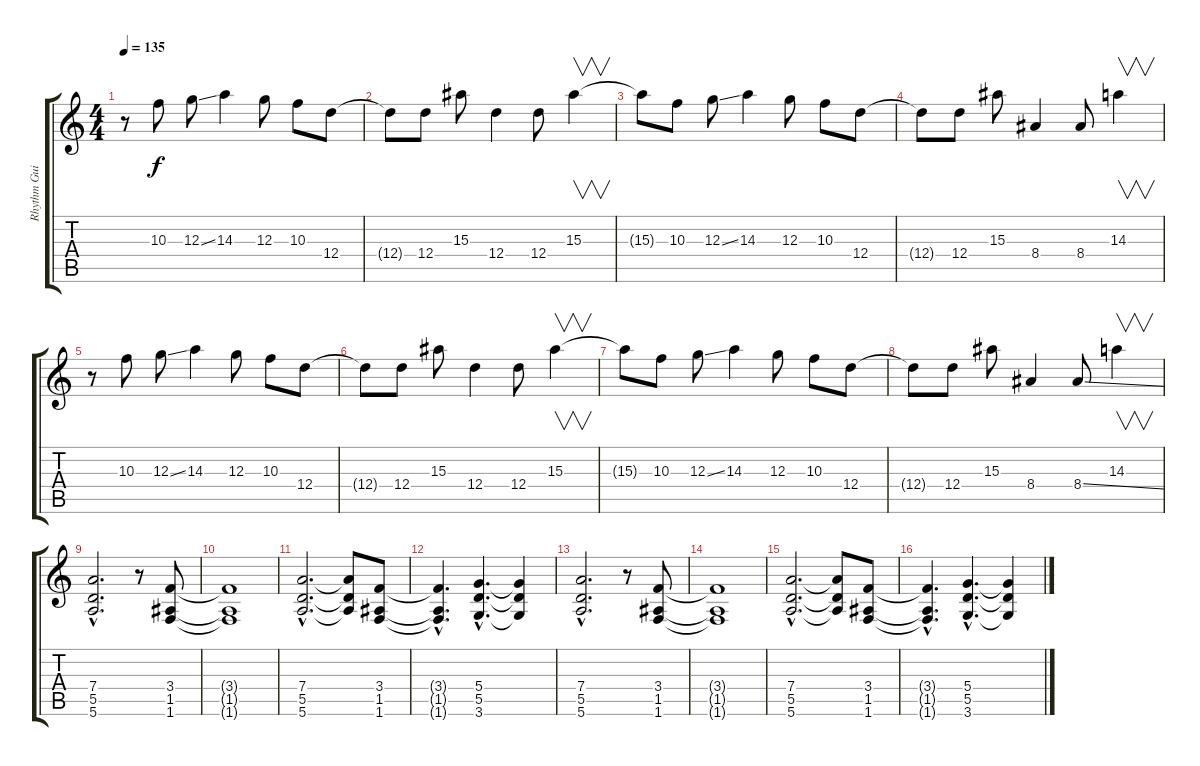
\track ("Rhythm Guitar" "Rhythm Gui") {instrument distortionguitar}
\staff {score tabs}
\tuning (E4 B3 G3 D3 A2 E2) {hide}
\ts (4 4)
\tempo 135
\clef g2
\ks c
r.8{dy f} 10.3.8 12.3{ss}.8 14.3.4 12.3.8 10.3.8 12.4.8 |
12.4{t}.8 12.4.8 15.3.8 12.4.4 12.4.8 15.3.4{v} |
15.3{t}.8 10.3.8 12.3{ss}.8 14.3.4 12.3.8 10.3.8 12.4.8 |
12.4{t}.8 12.4.8 15.3.8 8.4.4 8.4.8 14.3.4{v} |
r.8 10.3.8 12.3{ss}.8 14.3.4 12.3.8 10.3.8 12.4.8 |
12.4{t}.8 12.4.8 15.3.8 12.4.4 12.4.8 15.3.4{v} |
15.3{t}.8 10.3.8 12.3{ss}.8 14.3.4 12.3.8 10.3.8 12.4.8 |
12.4{t}.8 12.4.8 15.3.8 8.4.4 8.4{ss}.8 14.3.4{v} |
(7.4{hac} 5.5{hac} 5.6{hac}).2{d} r.8 (3.4 1.5 1.6).8 |
(3.4{t} 1.5{t} 1.6{t}).1 |
(7.4{hac} 5.5{hac} 5.6{hac}).2{d} (7.4{t} 5.5{t} 5.6{t}).8 (3.4 1.5 1.6).8 |
(3.4{hac t} 1.5{hac t} 1.6{hac t}).4{d} (5.4{hac} 5.5{hac} 3.6{hac}).4{d} (5.4{t} 5.5{t} 3.6{t}).4 |
(7.4{hac} 5.5{hac} 5.6{hac}).2{d} r.8 (3.4 1.5 1.6).8 |
(3.4{t} 1.5{t} 1.6{t}).1 |
(7.4{hac} 5.5{hac} 5.6{hac}).2{d} (7.4{t} 5.5{t} 5.6{t}).8 (3.4 1.5 1.6).8 |
(3.4{hac t} 1.5{hac t} 1.6{hac t}).4{d} (5.4{hac} 5.5{hac} 3.6{hac}).4{d} (5.4{t} 5.5{t} 3.6{t}).4
